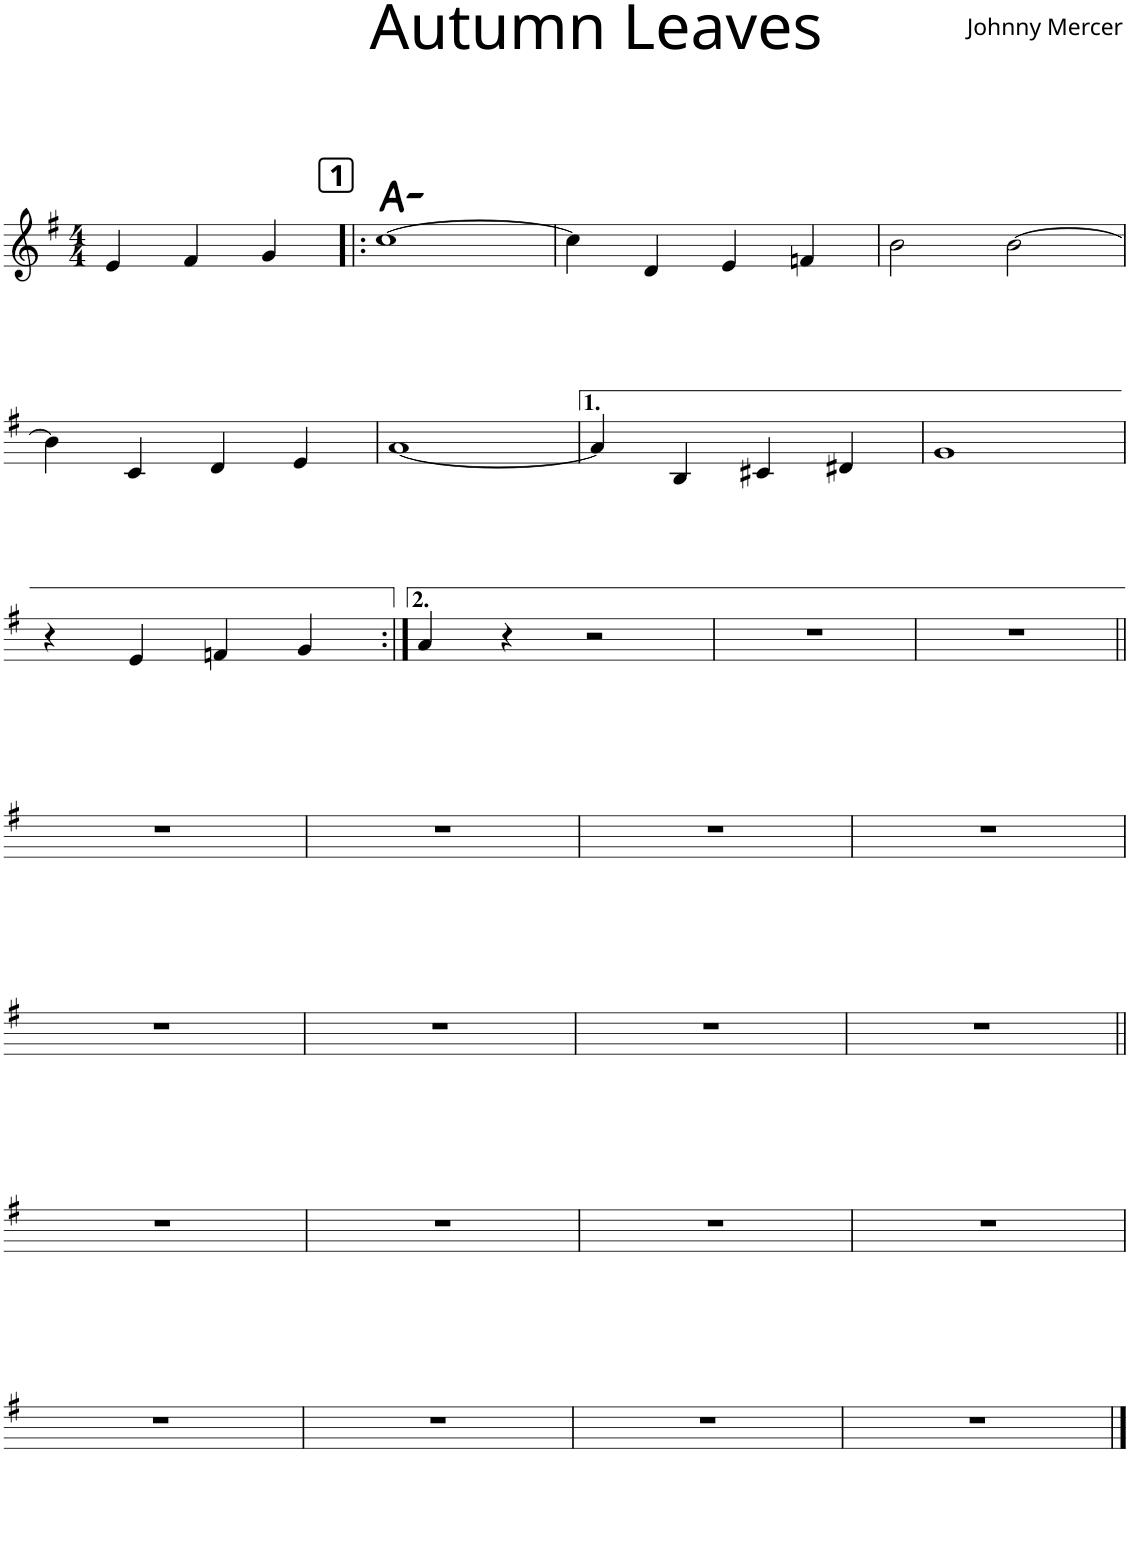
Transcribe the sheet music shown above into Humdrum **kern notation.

**kern	**harte
*part1	*part1
*staff1	*
*I"P1	*
*clefG2	*
*k[f#]	*
*M4/4	*
=	=
4e/	.
4f#/	.
4g/	.
!!LO:REH:place=s1:a:B:cj:fs=14:t=1
=1!|:	=1!|:
[1cc	A:min
=2	=2
4cc\]	.
4d/	.
4e/	.
4fn/	.
=3	=3
2b\	.
[2b\	.
!!LO:LB:g=z
=4	=4
4b\]	.
4c/	.
4d/	.
4e/	.
=5	=5
[1a	.
=6	=6
4a/]	.
4B/	.
4c#X/	.
4d#X/	.
=7	=7
1g	.
!!LO:LB:g=z
=8	=8
4r	.
4e/	.
4fn/	.
4g/	.
=9:|!	=9:|!
4a/	.
4r	.
2r	.
=10	=10
1r	.
=11	=11
1r	.
!!LO:LB:g=z
=12||	=12||
1r	.
=13	=13
1r	.
=14	=14
1r	.
=15	=15
1r	.
!!LO:LB:g=z
=16	=16
1r	.
=17	=17
1r	.
=18	=18
1r	.
=19	=19
1r	.
!!LO:LB:g=z
=20||	=20||
1r	.
=21	=21
1r	.
=22	=22
1r	.
=23	=23
1r	.
!!LO:LB:g=z
=24	=24
1r	.
=25	=25
1r	.
=26	=26
1r	.
=27	=27
1r	.
==	==
*-	*-
